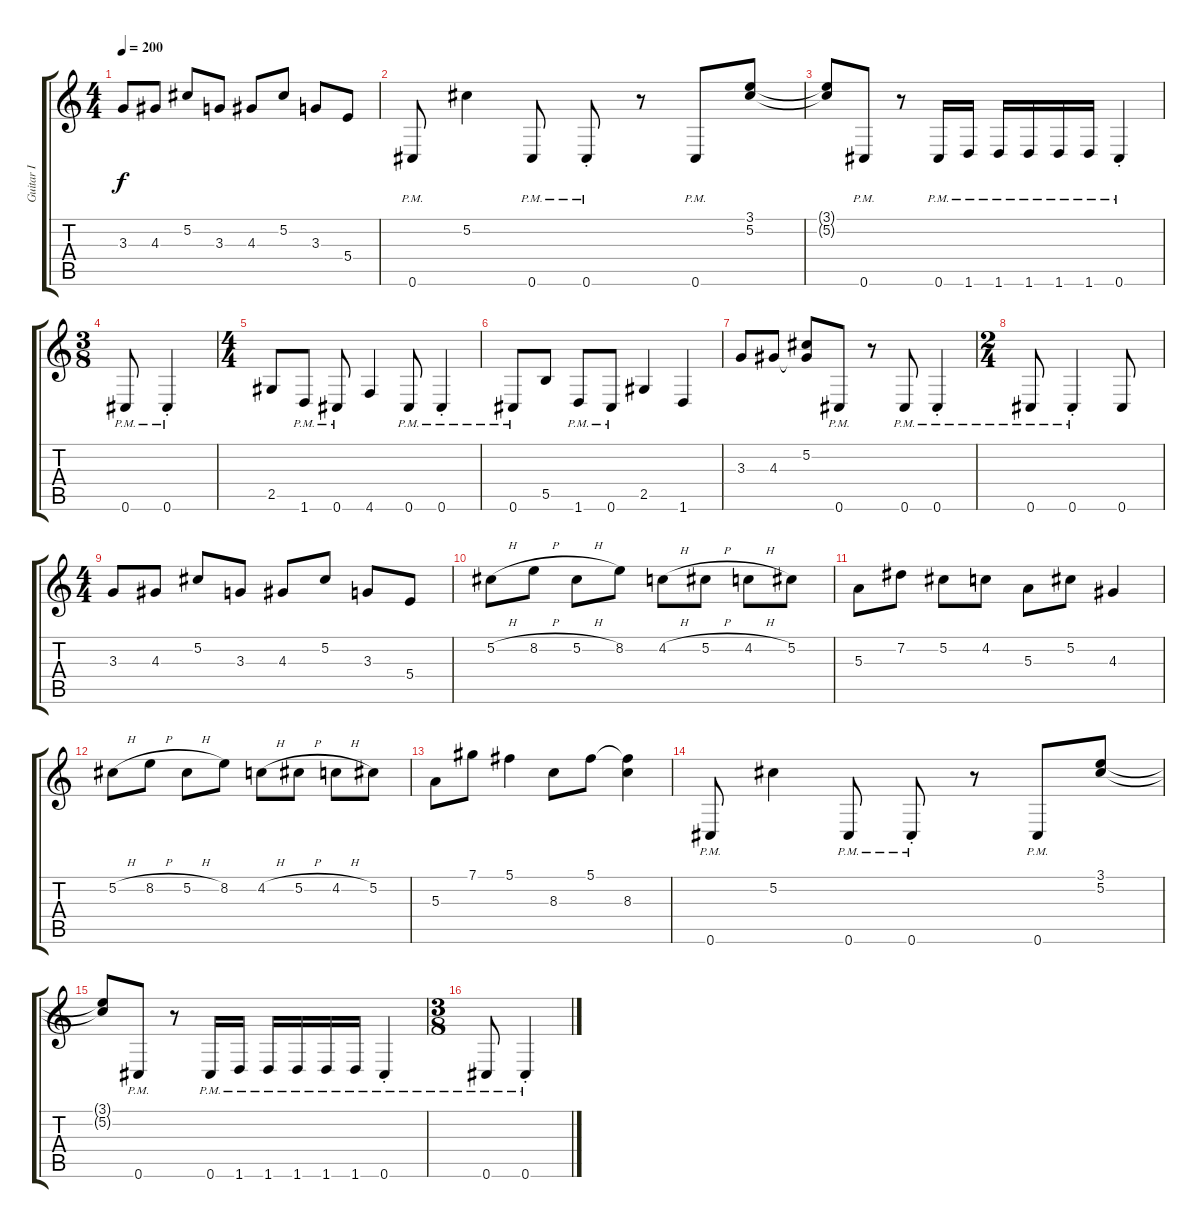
\track ("Guitar I" "Guitar I") {instrument distortionguitar}
\staff {score tabs}
\tuning (Db4 Ab3 E3 B2 Gb2 Db2) {hide}
\ts (4 4)
\tempo 200
\clef g2
\ks c
3.3.8{dy f} 4.3.8 5.2.8 3.3.8 4.3.8 5.2.8 3.3.8 5.4.8 |
0.6{pm}.8 5.2.4 0.6{pm}.8 0.6{pm st}.8 r.8 0.6{pm}.8 (3.1 5.2).8 |
(3.1{t} 5.2{t}).8 0.6{pm}.8 r.8 0.6{pm}.16 1.6{pm}.16 1.6{pm}.16 1.6{pm}.16 1.6{pm}.16 1.6{pm}.16 0.6{pm st}.4 |
\ts (3 8)
0.6{pm}.8 0.6{pm st}.4 |
\ts (4 4)
2.5.8 1.6{pm}.8 0.6{pm}.8 4.6.4 0.6{pm}.8 0.6{pm st}.4 |
0.6{pm}.8 5.5.8 1.6{pm}.8 0.6{pm}.8 2.5.4 1.6.4 |
3.3.8 4.3.8 (5.2 4.3{t}).8 0.6{pm}.8 r.8 0.6{pm}.8 0.6{pm st}.4 |
\ts (2 4)
0.6{pm}.8 0.6{pm st}.4 0.6.8 |
\ts (4 4)
3.3.8 4.3.8 5.2.8 3.3.8 4.3.8 5.2.8 3.3.8 5.4.8 |
5.2{h}.8 8.2{h}.8 5.2{h}.8 8.2.8 4.2{h}.8 5.2{h}.8 4.2{h}.8 5.2.8 |
5.3.8 7.2.8 5.2.8 4.2.8 5.3.8 5.2.8 4.3.4 |
5.2{h}.8 8.2{h}.8 5.2{h}.8 8.2.8 4.2{h}.8 5.2{h}.8 4.2{h}.8 5.2.8 |
5.3.8 7.1.8 5.1.4 8.3.8 5.1.8 (5.1{t} 8.3).4 |
0.6{pm}.8 5.2.4 0.6{pm}.8 0.6{pm st}.8 r.8 0.6{pm}.8 (3.1 5.2).8 |
(3.1{t} 5.2{t}).8 0.6{pm}.8 r.8 0.6{pm}.16 1.6{pm}.16 1.6{pm}.16 1.6{pm}.16 1.6{pm}.16 1.6{pm}.16 0.6{pm st}.4 |
\ts (3 8)
0.6{pm}.8 0.6{pm st}.4
